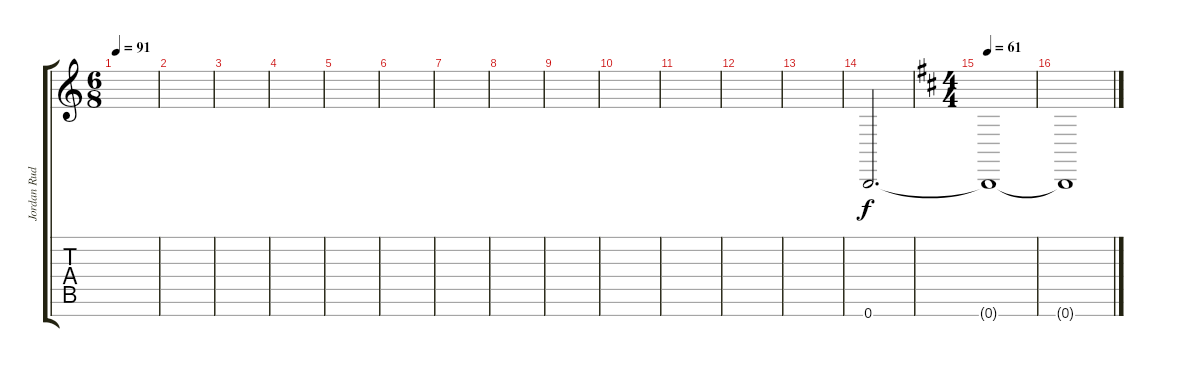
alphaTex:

\track ("Jordan Rudess - Keyboard" "Jordan Rud") {instrument acousticgrandpiano}
\staff {score tabs}
\tuning (E4 B3 G3 D3 A2 E2 B1) {hide}
\ts (6 8)
\tempo 91
\clef g2
\ks aminor
|
|
|
|
|
|
|
|
|
|
|
|
|
0.7.2{d volume 12 instrument lead4chiff} |
\ts (4 4)
\tempo 61
\ks bminor
0.7{t}.1 |
0.7{t}.1
